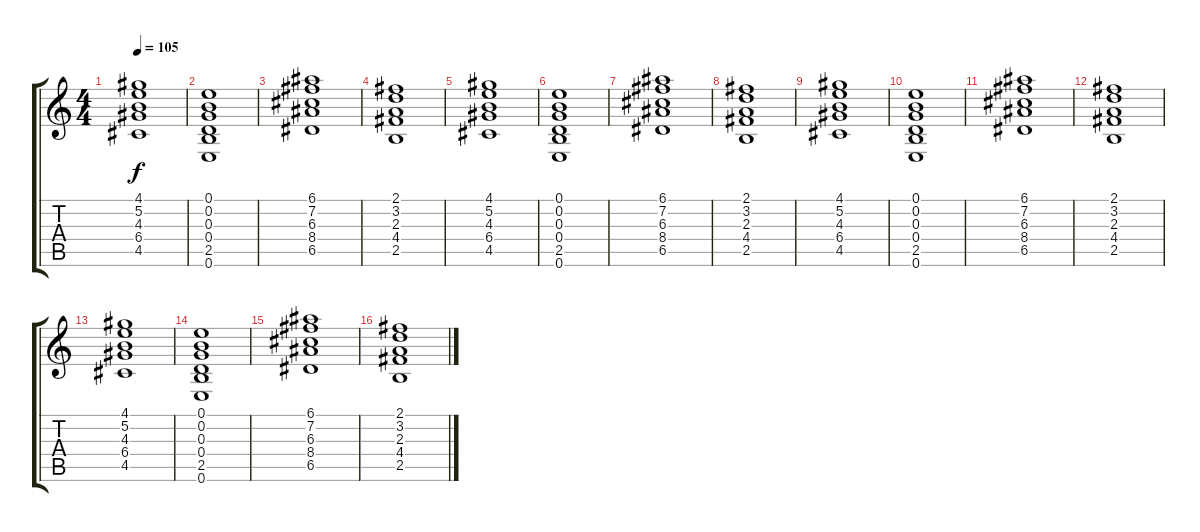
\track "" {instrument electricguitarjazz}
\staff {score tabs}
\tuning (E4 B3 G3 D3 A2 E2) {hide}
\ts (4 4)
\tempo 105
\clef g2
\ks c
(4.1 5.2 4.3 6.4 4.5).1{dy f} |
(0.1 0.2 0.3 0.4 2.5 0.6).1 |
(6.1 7.2 6.3 8.4 6.5).1 |
(2.1 3.2 2.3 4.4 2.5).1 |
(4.1 5.2 4.3 6.4 4.5).1 |
(0.1 0.2 0.3 0.4 2.5 0.6).1 |
(6.1 7.2 6.3 8.4 6.5).1 |
(2.1 3.2 2.3 4.4 2.5).1 |
(4.1 5.2 4.3 6.4 4.5).1 |
(0.1 0.2 0.3 0.4 2.5 0.6).1 |
(6.1 7.2 6.3 8.4 6.5).1 |
(2.1 3.2 2.3 4.4 2.5).1 |
(4.1 5.2 4.3 6.4 4.5).1 |
(0.1 0.2 0.3 0.4 2.5 0.6).1 |
(6.1 7.2 6.3 8.4 6.5).1 |
(2.1 3.2 2.3 4.4 2.5).1
